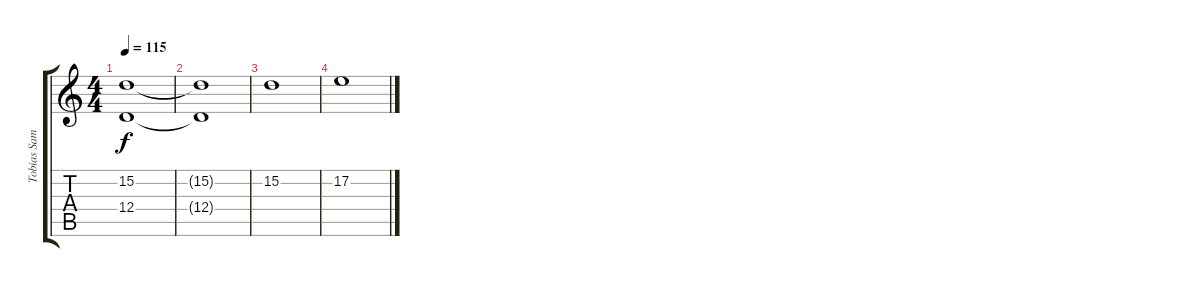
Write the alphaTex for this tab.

\track ("Tobias Sammet" "Tobias Sam") {instrument choiraahs}
\staff {score tabs}
\tuning (E4 B3 G3 D3 A2 E2) {hide}
\ts (4 4)
\tempo 115
\clef g2
\ks c
(15.2 12.4).1{dy f} |
(15.2{t} 12.4{t}).1 |
15.2.1 |
17.2.1
